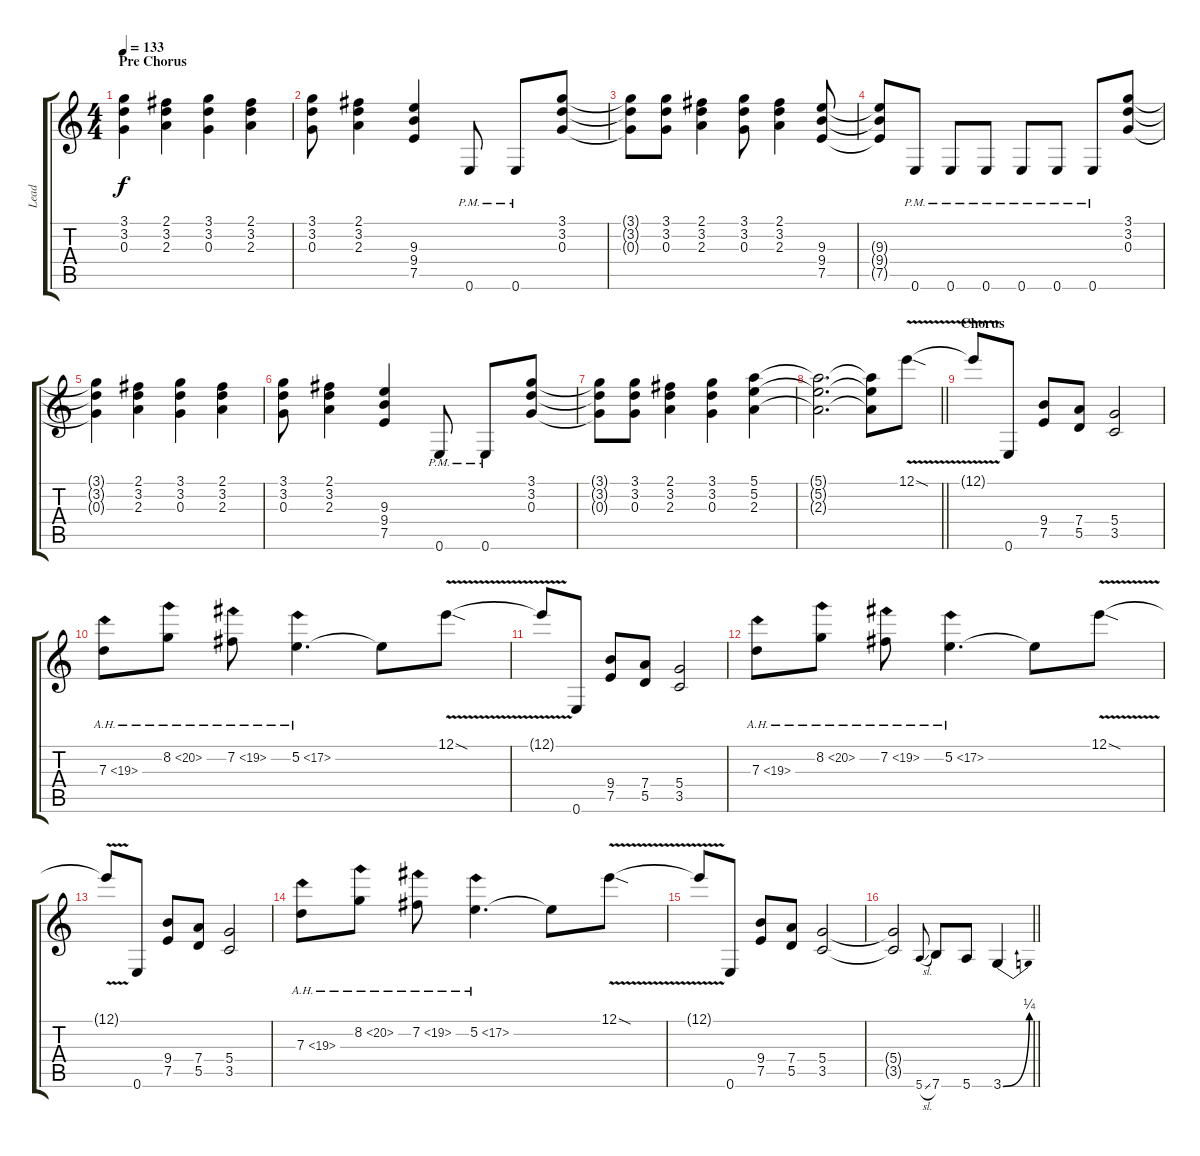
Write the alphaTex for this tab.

\track ("Lead" "Lead") {instrument overdrivenguitar}
\staff {score tabs}
\tuning (E4 B3 G3 D3 A2 E2) {hide}
\ts (4 4)
\section ("" "Pre Chorus")
\tempo 133
\clef g2
\ks c
(3.1{t} 3.2{t} 0.3{t}).4{dy f} (2.1 3.2 2.3).4 (3.1 3.2 0.3).4 (2.1 3.2 2.3).4 |
(3.1 3.2 0.3).8 (2.1 3.2 2.3).4 (9.3 9.4 7.5).4 0.6{pm}.8 0.6{pm}.8 (3.1 3.2 0.3).8 |
(3.1{t} 3.2{t} 0.3{t}).8 (3.1 3.2 0.3).8 (2.1 3.2 2.3).4 (3.1 3.2 0.3).8 (2.1 3.2 2.3).4 (9.3 9.4 7.5).8 |
(9.3{t} 9.4{t} 7.5{t}).8 0.6{pm}.8 0.6{pm}.8 0.6{pm}.8 0.6{pm}.8 0.6{pm}.8 0.6{pm}.8 (3.1 3.2 0.3).8 |
(3.1{t} 3.2{t} 0.3{t}).4 (2.1 3.2 2.3).4 (3.1 3.2 0.3).4 (2.1 3.2 2.3).4 |
(3.1 3.2 0.3).8 (2.1 3.2 2.3).4 (9.3 9.4 7.5).4 0.6{pm}.8 0.6{pm}.8 (3.1 3.2 0.3).8 |
(3.1{t} 3.2{t} 0.3{t}).8 (3.1 3.2 0.3).8 (2.1 3.2 2.3).4 (3.1 3.2 0.3).4 (5.1 5.2 2.3).4 |
\barLineRight lightlight
(5.1{t} 5.2{t} 2.3{t}).2{d} (5.1{t} 5.2{t} 2.3{t}).8 12.1{v sod}.8 |
\section ("" "Chorus")
12.1{t}.8 0.6.8 (9.4 7.5).8 (7.4 5.5).8 (5.4 3.5).2 |
7.3{ah 12}.8 8.2{ah 12}.8 7.2{ah 12}.8 5.2{ah 12}.4{d} 5.2{t}.8 12.1{v sod}.8 |
12.1{t}.8 0.6.8 (9.4 7.5).8 (7.4 5.5).8 (5.4 3.5).2 |
7.3{ah 12}.8 8.2{ah 12}.8 7.2{ah 12}.8 5.2{ah 12}.4{d} 5.2{t}.8 12.1{v sod}.8 |
12.1{t}.8 0.6.8 (9.4 7.5).8 (7.4 5.5).8 (5.4 3.5).2 |
7.3{ah 12}.8 8.2{ah 12}.8 7.2{ah 12}.8 5.2{ah 12}.4{d} 5.2{t}.8 12.1{v sod}.8 |
12.1{t}.8 0.6.8 (9.4 7.5).8 (7.4 5.5).8 (5.4 3.5).2 |
\barLineRight lightlight
(5.4{t} 3.5{t}).2 5.6{sl}.8{gr onbeat} 7.6.8 5.6.8 3.6{be (bend 0 0 60 1)}.4
